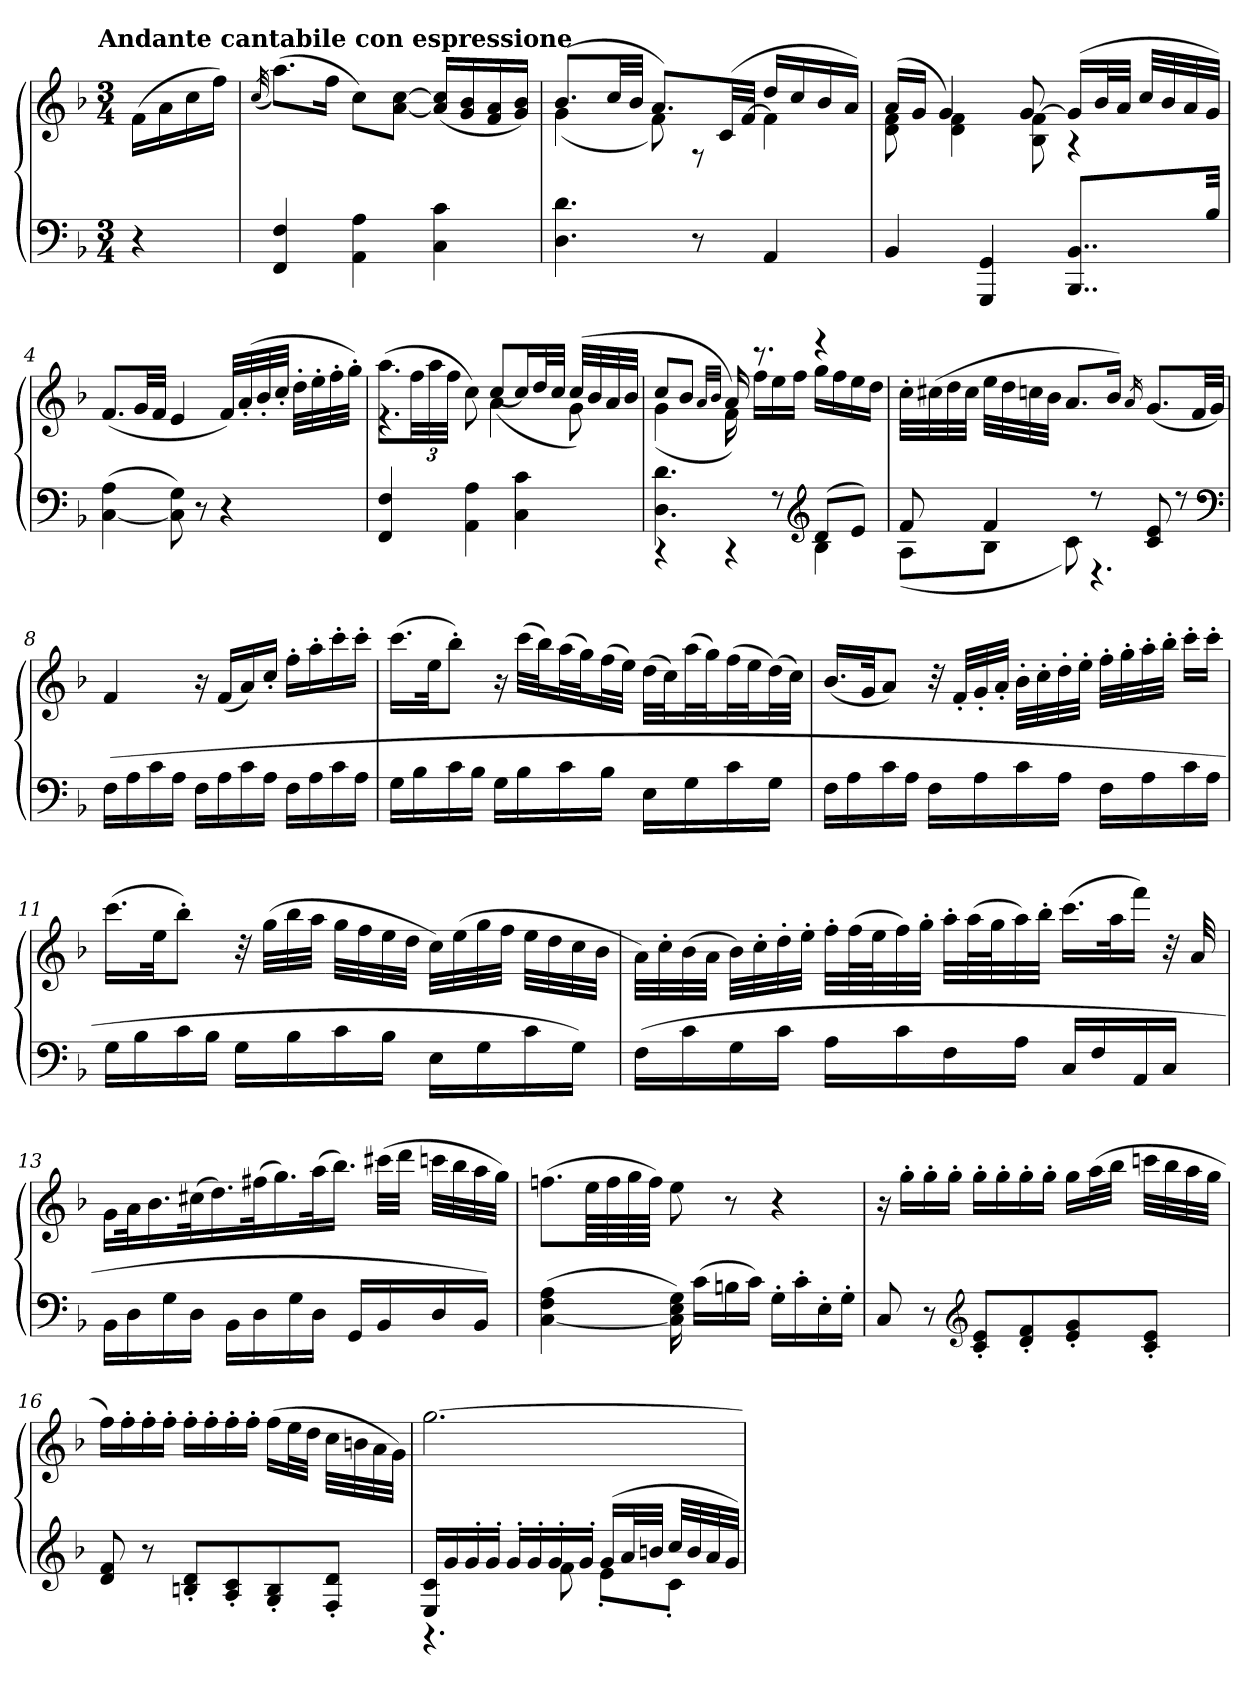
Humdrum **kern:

**kern	**kern
*part1	*part1
*staff2	*staff1
*clefF4	*clefG2
*k[b-]	*k[b-]
*F:	*F:
!!LO:TX:omd:t=Andante cantabile con espressione
*M3/4	*M3/4
*MM60	*MM60
=	=
4r	(16f\LL
.	16a\
.	16cc\
.	16ff\JJ)
=1	=1
.	(32qcc/
4FF/ 4F/	(8.aa\L)
.	16ff\Jk
4AA\ 4A\	8cc\L)
.	[8a\ [8cc\J
4C\ 4c\	(16a]/ 16cc]/LL
.	16g/ 16b-/
.	16f/ 16a/
.	16g/ 16b-/JJ)
=2	=2
*	*^
4.D\ 4.d\	(8.b-/L	(4g\
.	32cc/LL	.
.	32b-/JJJ	.
.	8.a/L)	8f\)
8r	.	8r
.	(32c/LL	.
.	[32f/JJJ	.
4AA/	16dd/LL	4f\]
.	16cc/	.
.	16b-/	.
.	16a/JJ)	.
=3	=3	=3
4BB-/	(16a/LL	8d\ 8f\
.	16g/JJ	.
.	4g/)	4d\ 4f\
4GGG/ 4GG/	.	.
.	[8g/	8B-\ 8f\
8..BBB-/ 8..BB-/L	(16g/LL]	4r
.	32b-/L	.
.	32a/JJJ	.
.	32cc/LLL	.
.	32b-/	.
.	32a/	.
32B-/Jkk	32g/JJJ)	.
*	*v	*v
=4	=4
([4C\ 4A\	(8.f/L
.	32g/LL
.	32f/JJJ
8C]\ 8G\)	4e/
8r	.
4r	32f/LLL)
.	(32a'/
.	32b-'/
.	32cc'/JJJ
.	32dd'\LLL
.	32ee'\
.	32ff'\
.	32gg'\JJJ)
=5	=5
*	*^
4FF/ 4F/	(8.aa\L	4.r
.	48ff\LL	.
.	48aa\	.
.	48ff\JJJ	.
4AA\ 4A\	8cc\)	.
.	4a\	([8cc/L
4C\ 4c\	.	16cc/L]
.	.	32dd/L
.	.	32cc/JJJ
.	8g\	(32cc/LLL)
.	.	32b-/
.	.	32a/
.	.	32b-/JJJ
=6	=6	=6
*^	*	*
4.D\ 4.d\	4r	8cc/L	(4g\
.	.	8b-/J	.
.	.	32qa/LLL	.
.	.	32qb-/JJJ	.
.	4r	16a/)	16f\)
.	.	8.r	16ff\LL
8r	.	.	16ee\
.	.	.	16ff\JJ
*clefG2	*	*	*
(8d/L	4B-\	4r	16gg\LL
.	.	.	16ff\
8e/J)	.	.	16ee\
.	.	.	16dd\JJ
*	*	*v	*v
=7	=7	=7
8f/	(8A\L	32cc'\LLL
.	.	(32cc#X\
.	.	32dd\
.	.	32cc#\JJJ
4f/	8B-\J	32ee\LLL
.	.	32dd\
.	.	32ccn\
.	.	32b-\JJJ
.	8c\)	8.a/L
8r	4.r	.
.	.	16b-/Jk)
.	.	16qa/
8c/ 8e/	.	(8.g/L
8r	.	.
.	.	32f/LL
.	.	32g/JJJ)
*v	*v	*
*clefF4	*
=8	=8
(16F\LL	4f/
16A\	.
16c\	.
16A\JJ	.
16F\LL	16r
16A\	(16f/LL
16c\	16a/)
16A\JJ	16cc'/JJ
16F\LL	16ff'\LL
16A\	16aa'\
16c\	16ccc'\
16A\JJ	16ccc'\JJ
=9	=9
16G\LL	(16.ccc\LL
16B-\	.
.	32ee\JK
16c\	8bb-'\J)
16B-\JJ	.
16G\LL	16r
16B-\	(32ccc\LLL
.	32bb-\J)
16c\	(32aa\L
.	32gg\J)
16B-\JJ	(32ff\L
.	32ee\JJJ)
16E\LL	(32dd\LLL
.	32cc\J)
16G\	(32aa\L
.	32gg\J)
16c\	(32ff\L
.	32ee\J
16G\JJ	(32dd\L)
.	32cc\JJJ)
=10	=10
16F\LL	(16.b-/LL
16A\	.
.	32g/JK
16c\	8a/J)
16A\JJ	.
16F\LL	32r
.	32f'/LLL
16A\	32g'/
.	32a'/JJJ
16c\	32b-'\LLL
.	32cc'\
16A\JJ	32dd'\
.	32ee'\JJJ
16F\LL	32ff'\LLL
.	32gg'\
16A\	32aa'\
.	32bb-'\JJJ
16c\	16ccc'\LL
16A\JJ	16ccc'\JJ
=11	=11
16G\LL	(16.ccc\LL
16B-\	.
.	32ee\JK
16c\	8bb-'\J)
16B-\JJ	.
16G\LL	32r
.	(32gg\LLL
16B-\	32bb-\
.	32aa\JJJ
16c\	32gg\LLL
.	32ff\
16B-\JJ	32ee\
.	32dd\JJJ
16E\LL	32cc\LLL)
.	(32ee\
16G\	32gg\
.	32ff\JJJ
16c\	32ee\LLL
.	32dd\
16G\JJ)	32cc\
.	32b-\JJJ
=12	=12
(16F\LL	32a\LLL)
.	32cc'\
16c\	(32b-\
.	32a\JJJ
16G\	32b-\LLL)
.	32cc'\
16c\JJ	32dd'\
.	32ee'\JJJ
16A\LL	32ff'\LLL
.	(64ff\L
.	64ee\J
16c\	32ff\)
.	32gg'\JJJ
16F\	32aa'\LLL
.	(64aa\L
.	64gg\J
16A\JJ	32aa\)
.	32bb-'\JJJ
16C/LL	(16.ccc\LL
16F/	.
.	32aa\K
16AA/	16fff\JJ)
16C/JJ	32r
.	32a/
=13	=13
16BB-\LL	16g\LL
16D\	32a\K
.	16.b-\
16G\	.
16D\JJ	(32cc#X\K
.	16.dd\)
16BB-\LL	.
16D\	(32ff#X\K
.	16.gg\)
16G\	.
16D\JJ	(32aa\K
.	16.bb-\JJ)
16GG/LL	.
16BB-/	(32ccc#X\LLL
.	32ddd\JJJ
16D/	32cccn\LLL
.	32bb-\
16BB-/JJ)	32aa\
.	32gg\JJJ)
=14	=14
([4C\ 4F\ 4A\	(8.ffn\L
.	64ee\LLL
.	64ff\
.	64gg\
.	64ff\JJJJ)
16C]\ 16E\ 16G\)	8ee\
(16c\LL	.
16Bn\	8r
16c\JJ)	.
16G'\LL	4r
16c'\	.
16E'\	.
16G'\JJ	.
=15	=15
8C/	16r
.	16gg'\LL
8r	16gg'\
.	16gg'\JJ
*clefG2	*
8c'/ 8e'/L	16gg'\LL
.	16gg'\
8d'/ 8f'/	16gg'\
.	16gg'\JJ
8e'/ 8g'/	16gg\LL
.	(32aa\L
.	32bb-\JJJ
8c'/ 8e'/J	32cccn\LLL
.	32bb-\
.	32aa\
.	32gg\JJJ
=16	=16
8d/ 8f/	16ff\LL)
.	16ff'\
8r	16ff'\
.	16ff'\JJ
8Bn'/ 8d'/L	16ff'\LL
.	16ff'\
8A'/ 8c'/	16ff'\
.	16ff'\JJ
8G'/ 8B'/	(16ff\LL
.	32ee\L
.	32dd\JJJ
8F'/ 8d'/J	32cc\LLL
.	32bn\
.	32a\
.	32g\JJJ)
=17	=17
*^	*
16E/ 16c/LL	4.r	[2.gg\
16g/	.	.
16g'/	.	.
16g'/JJ	.	.
16g'/LL	.	.
16g'/	.	.
16g'/	8f\	.
16g'/JJ	.	.
(16g/LL	8e'\L	.
32a/L	.	.
32bn/JJJ	.	.
32cc/LLL	8c'\J	.
32b/	.	.
32a/	.	.
32g/JJJ)	.	.
*v	*v	*
=	=
*-	*-
